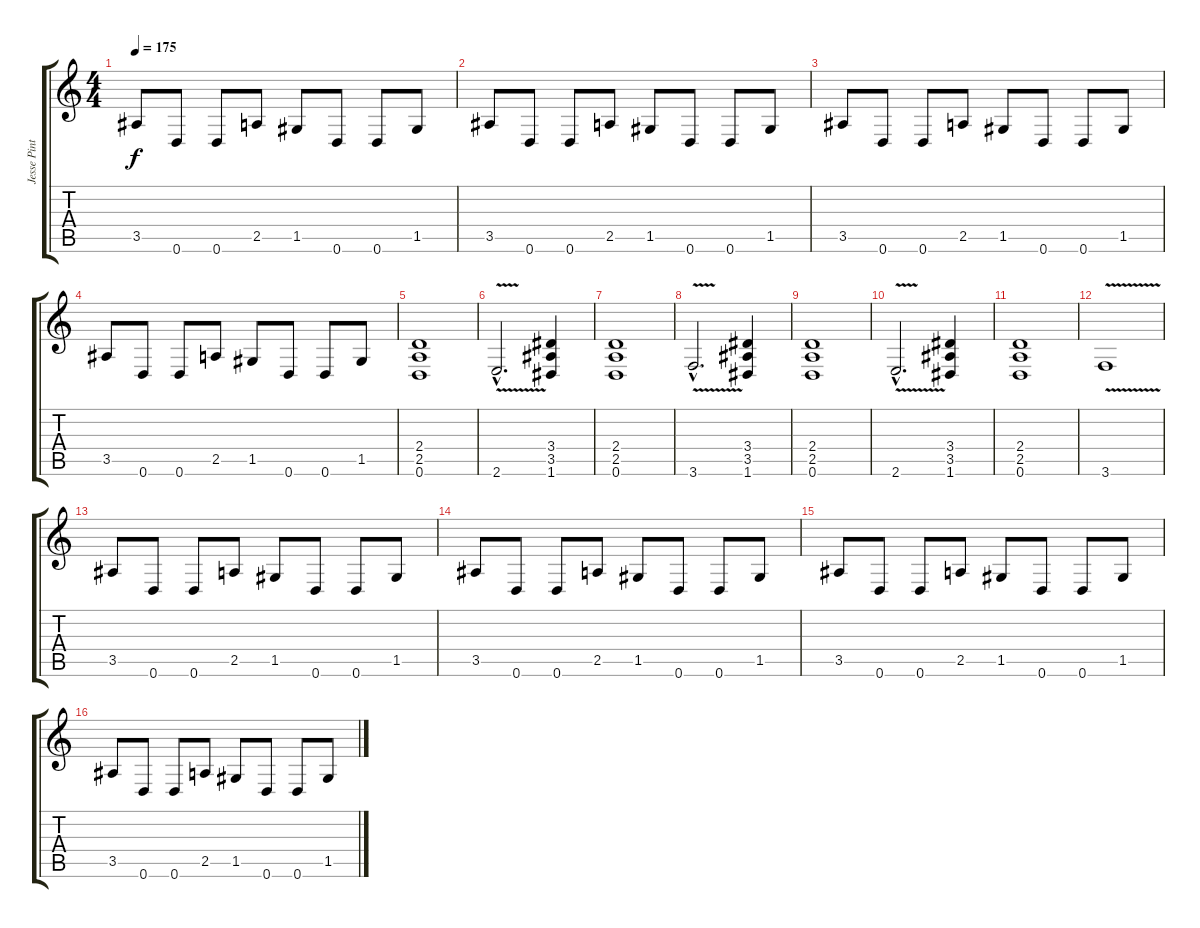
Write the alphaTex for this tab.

\track ("Jesse Pintado (Guitar 2)" "Jesse Pint") {instrument distortionguitar}
\staff {score tabs}
\tuning (D4 A3 F3 C3 G2 D2) {hide}
\ts (4 4)
\tempo 175
\clef g2
\ks c
3.5.8{dy f instrument distortionguitar} 0.6.8 0.6.8 2.5.8 1.5.8 0.6.8 0.6.8 1.5.8 |
3.5.8 0.6.8 0.6.8 2.5.8 1.5.8 0.6.8 0.6.8 1.5.8 |
3.5.8 0.6.8 0.6.8 2.5.8 1.5.8 0.6.8 0.6.8 1.5.8 |
3.5.8 0.6.8 0.6.8 2.5.8 1.5.8 0.6.8 0.6.8 1.5.8 |
(2.4 2.5 0.6).1 |
2.6{v hac}.2{d} (3.4 3.5 1.6).4 |
(2.4 2.5 0.6).1 |
3.6{v hac}.2{d} (3.4 3.5 1.6).4 |
(2.4 2.5 0.6).1 |
2.6{v hac}.2{d} (3.4 3.5 1.6).4 |
(2.4 2.5 0.6).1 |
3.6{v}.1 |
3.5.8 0.6.8 0.6.8 2.5.8 1.5.8 0.6.8 0.6.8 1.5.8 |
3.5.8 0.6.8 0.6.8 2.5.8 1.5.8 0.6.8 0.6.8 1.5.8 |
3.5.8 0.6.8 0.6.8 2.5.8 1.5.8 0.6.8 0.6.8 1.5.8 |
3.5.8 0.6.8 0.6.8 2.5.8 1.5.8 0.6.8 0.6.8 1.5.8
